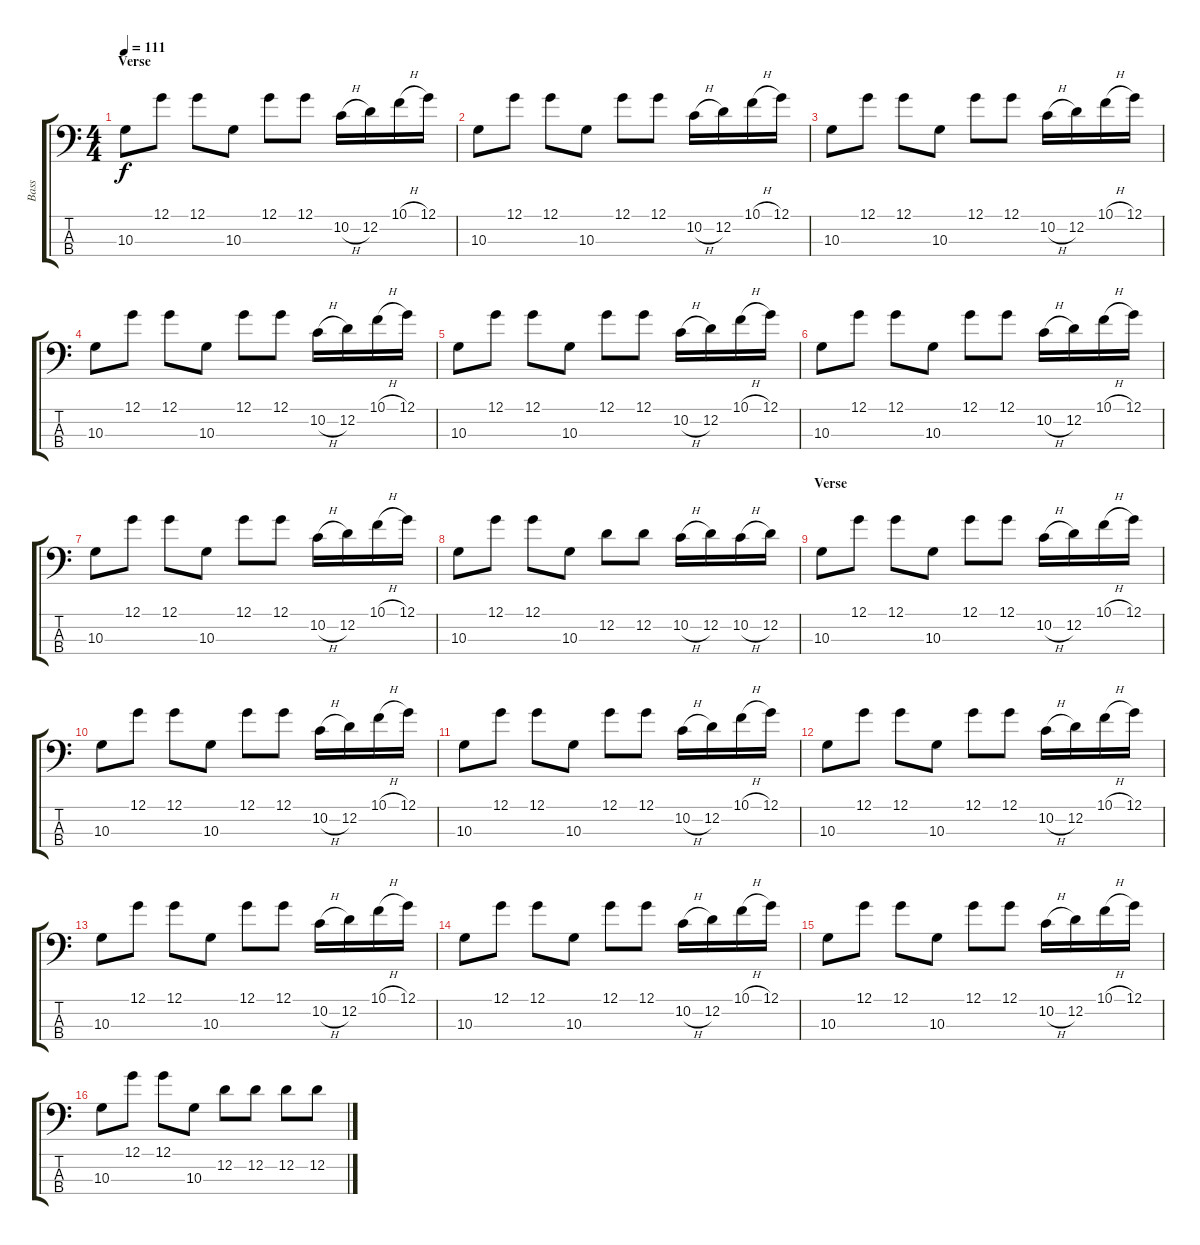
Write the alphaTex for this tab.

\track ("Bass" "Bass") {instrument electricbassfinger}
\staff {score tabs}
\tuning (G2 D2 A1 E1) {hide}
\ts (4 4)
\section ("" "Verse")
\tempo 111
\clef f4
\ks c
10.3.8{dy f} 12.1.8 12.1.8 10.3.8 12.1.8 12.1.8 10.2{h}.16 12.2.16 10.1{h}.16 12.1.16 |
10.3.8 12.1.8 12.1.8 10.3.8 12.1.8 12.1.8 10.2{h}.16 12.2.16 10.1{h}.16 12.1.16 |
10.3.8 12.1.8 12.1.8 10.3.8 12.1.8 12.1.8 10.2{h}.16 12.2.16 10.1{h}.16 12.1.16 |
10.3.8 12.1.8 12.1.8 10.3.8 12.1.8 12.1.8 10.2{h}.16 12.2.16 10.1{h}.16 12.1.16 |
10.3.8 12.1.8 12.1.8 10.3.8 12.1.8 12.1.8 10.2{h}.16 12.2.16 10.1{h}.16 12.1.16 |
10.3.8 12.1.8 12.1.8 10.3.8 12.1.8 12.1.8 10.2{h}.16 12.2.16 10.1{h}.16 12.1.16 |
10.3.8 12.1.8 12.1.8 10.3.8 12.1.8 12.1.8 10.2{h}.16 12.2.16 10.1{h}.16 12.1.16 |
10.3.8 12.1.8 12.1.8 10.3.8 12.2.8 12.2.8 10.2{h}.16 12.2.16 10.2{h}.16 12.2.16 |
\section ("" "Verse")
10.3.8 12.1.8 12.1.8 10.3.8 12.1.8 12.1.8 10.2{h}.16 12.2.16 10.1{h}.16 12.1.16 |
10.3.8 12.1.8 12.1.8 10.3.8 12.1.8 12.1.8 10.2{h}.16 12.2.16 10.1{h}.16 12.1.16 |
10.3.8 12.1.8 12.1.8 10.3.8 12.1.8 12.1.8 10.2{h}.16 12.2.16 10.1{h}.16 12.1.16 |
10.3.8 12.1.8 12.1.8 10.3.8 12.1.8 12.1.8 10.2{h}.16 12.2.16 10.1{h}.16 12.1.16 |
10.3.8 12.1.8 12.1.8 10.3.8 12.1.8 12.1.8 10.2{h}.16 12.2.16 10.1{h}.16 12.1.16 |
10.3.8 12.1.8 12.1.8 10.3.8 12.1.8 12.1.8 10.2{h}.16 12.2.16 10.1{h}.16 12.1.16 |
10.3.8 12.1.8 12.1.8 10.3.8 12.1.8 12.1.8 10.2{h}.16 12.2.16 10.1{h}.16 12.1.16 |
10.3.8 12.1.8 12.1.8 10.3.8 12.2.8 12.2.8 12.2.8 12.2.8
